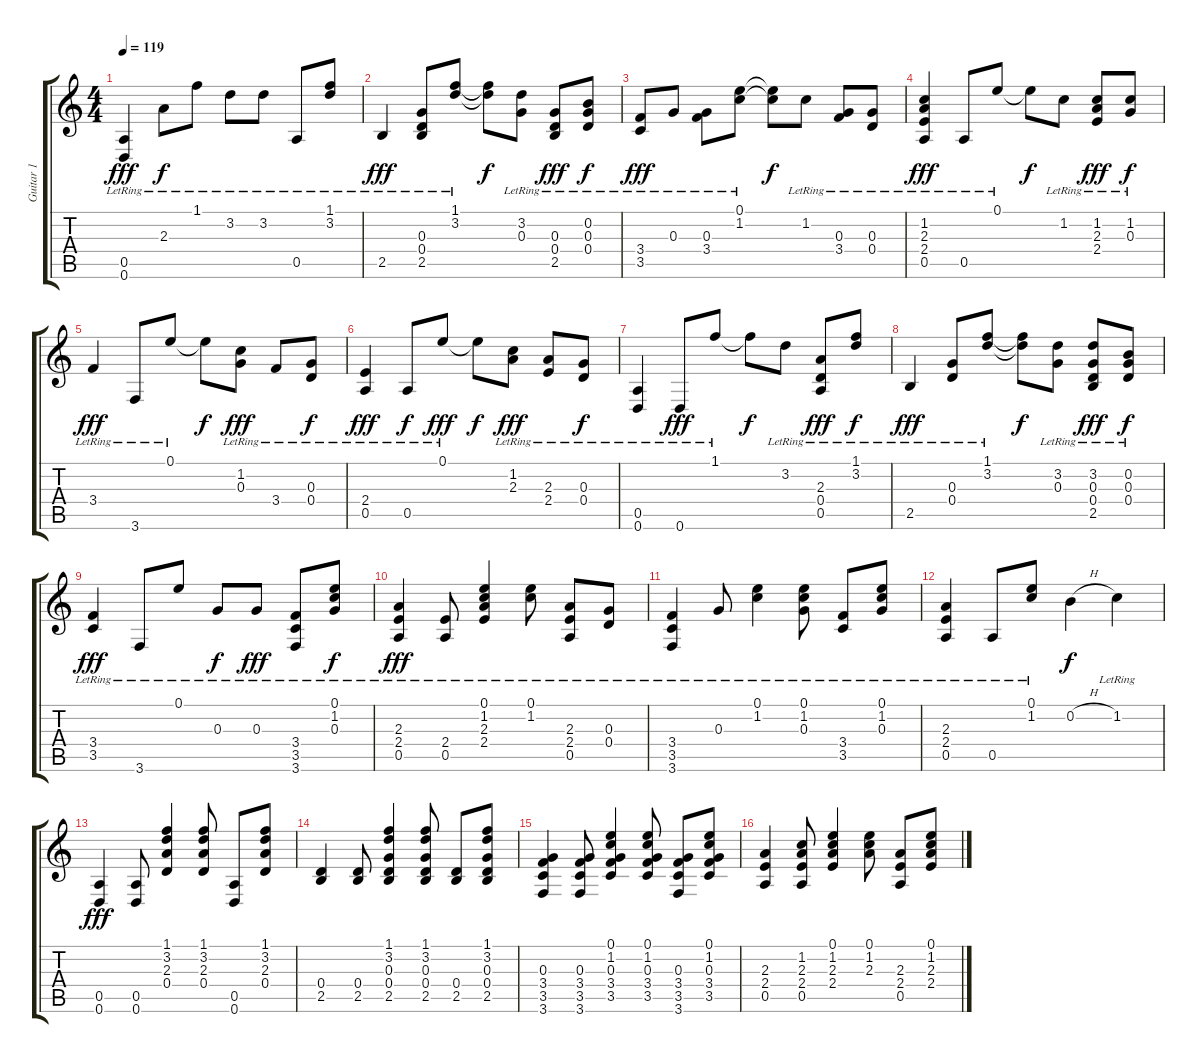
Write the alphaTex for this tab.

\track ("Guitar 1" "Guitar 1") {instrument distortionguitar}
\staff {score tabs}
\tuning (E4 B3 G3 D3 A2 D2) {hide}
\ts (4 4)
\tempo 119
\clef g2
\ks c
(0.5{lr} 0.6{lr}).4{dy fff instrument distortionguitar} 2.3{lr}.8{dy f} 1.1{lr}.8 3.2{lr}.8 3.2{lr}.8 0.5{lr}.8 (1.1{lr} 3.2{lr}).8 |
2.5{lr}.4{dy fff} (0.3{lr} 0.4{lr} 2.5{lr}).8 (1.1{lr} 3.2{lr}).8 (1.1{t} 3.2{t}).8{dy f} (3.2{lr} 0.3{lr}).8 (0.3{lr} 0.4{lr} 2.5{lr}).8{dy fff} (0.2{lr} 0.3{lr} 0.4{lr}).8{dy f} |
(3.4{lr} 3.5{lr}).8{dy fff} 0.3{lr}.8 (0.3{lr} 3.4{lr}).8 (0.1{lr} 1.2{lr}).8 (0.1{t} 1.2{t}).8{dy f} 1.2{lr}.8 (0.3{lr} 3.4{lr}).8 (0.3{lr} 0.4{lr}).8 |
(1.2{lr} 2.3{lr} 2.4{lr} 0.5{lr}).4{dy fff} 0.5{lr}.8 0.1{lr}.8 0.1{t}.8{dy f} 1.2{lr}.8 (1.2{lr} 2.3{lr} 2.4{lr}).8{dy fff} (1.2{lr} 0.3{lr}).8{dy f} |
3.4{lr}.4{dy fff} 3.6{lr}.8 0.1{lr}.8 0.1{t}.8{dy f} (1.2{lr} 0.3{lr}).8{dy fff} 3.4{lr}.8 (0.3{lr} 0.4{lr}).8{dy f} |
(2.4{lr} 0.5{lr}).4{dy fff} 0.5{lr}.8{dy f} 0.1{lr}.8{dy fff} 0.1{t}.8{dy f} (1.2{lr} 2.3{lr}).8{dy fff} (2.3{lr} 2.4{lr}).8 (0.3{lr} 0.4{lr}).8{dy f} |
(0.5{lr} 0.6{lr}).4 0.6{lr}.8{dy fff} 1.1{lr}.8 1.1{t}.8{dy f} 3.2{lr}.8 (2.3{lr} 0.4{lr} 0.5{lr}).8{dy fff} (1.1{lr} 3.2{lr}).8{dy f} |
2.5{lr}.4{dy fff} (0.3{lr} 0.4{lr}).8 (1.1{lr} 3.2{lr}).8 (1.1{t} 3.2{t}).8{dy f} (3.2{lr} 0.3{lr}).8 (3.2{lr} 0.3{lr} 0.4{lr} 2.5{lr}).8{dy fff} (0.2{lr} 0.3{lr} 0.4{lr}).8{dy f} |
(3.4{lr} 3.5{lr}).4{dy fff} 3.6{lr}.8 0.1{lr}.8 0.3{lr}.8{dy f} 0.3{lr}.8{dy fff} (3.4{lr} 3.5{lr} 3.6{lr}).8 (0.1{lr} 1.2{lr} 0.3{lr}).8{dy f} |
(2.3{lr} 2.4{lr} 0.5{lr}).4{dy fff} (2.4{lr} 0.5{lr}).8 (0.1{lr} 1.2{lr} 2.3{lr} 2.4{lr}).4 (0.1{lr} 1.2{lr}).8 (2.3{lr} 2.4{lr} 0.5{lr}).8 (0.3{lr} 0.4{lr}).8 |
(3.4{lr} 3.5{lr} 3.6{lr}).4 0.3{lr}.8 (0.1{lr} 1.2{lr}).4 (0.1{lr} 1.2{lr} 0.3{lr}).8 (3.4{lr} 3.5{lr}).8 (0.1{lr} 1.2{lr} 0.3{lr}).8 |
(2.3{lr} 2.4{lr} 0.5{lr}).4 0.5{lr}.8 (0.1{lr} 1.2{lr}).8 0.2{h}.4{dy f} 1.2{lr}.4 |
(0.5 0.6).4{dy fff} (0.5 0.6).8 (1.1 3.2 2.3 0.4).4 (1.1 3.2 2.3 0.4).8 (0.5 0.6).8 (1.1 3.2 2.3 0.4).8 |
(0.4 2.5).4 (0.4 2.5).8 (1.1 3.2 0.3 0.4 2.5).4 (1.1 3.2 0.3 0.4 2.5).8 (0.4 2.5).8 (1.1 3.2 0.3 0.4 2.5).8 |
(0.3 3.4 3.5 3.6).4 (0.3 3.4 3.5 3.6).8 (0.1 1.2 0.3 3.4 3.5).4 (0.1 1.2 0.3 3.4 3.5).8 (0.3 3.4 3.5 3.6).8 (0.1 1.2 0.3 3.4 3.5).8 |
(2.3 2.4 0.5).4 (1.2 2.3 2.4 0.5).8 (0.1 1.2 2.3 2.4).4 (0.1 1.2 2.3).8 (2.3 2.4 0.5).8 (0.1 1.2 2.3 2.4).8
